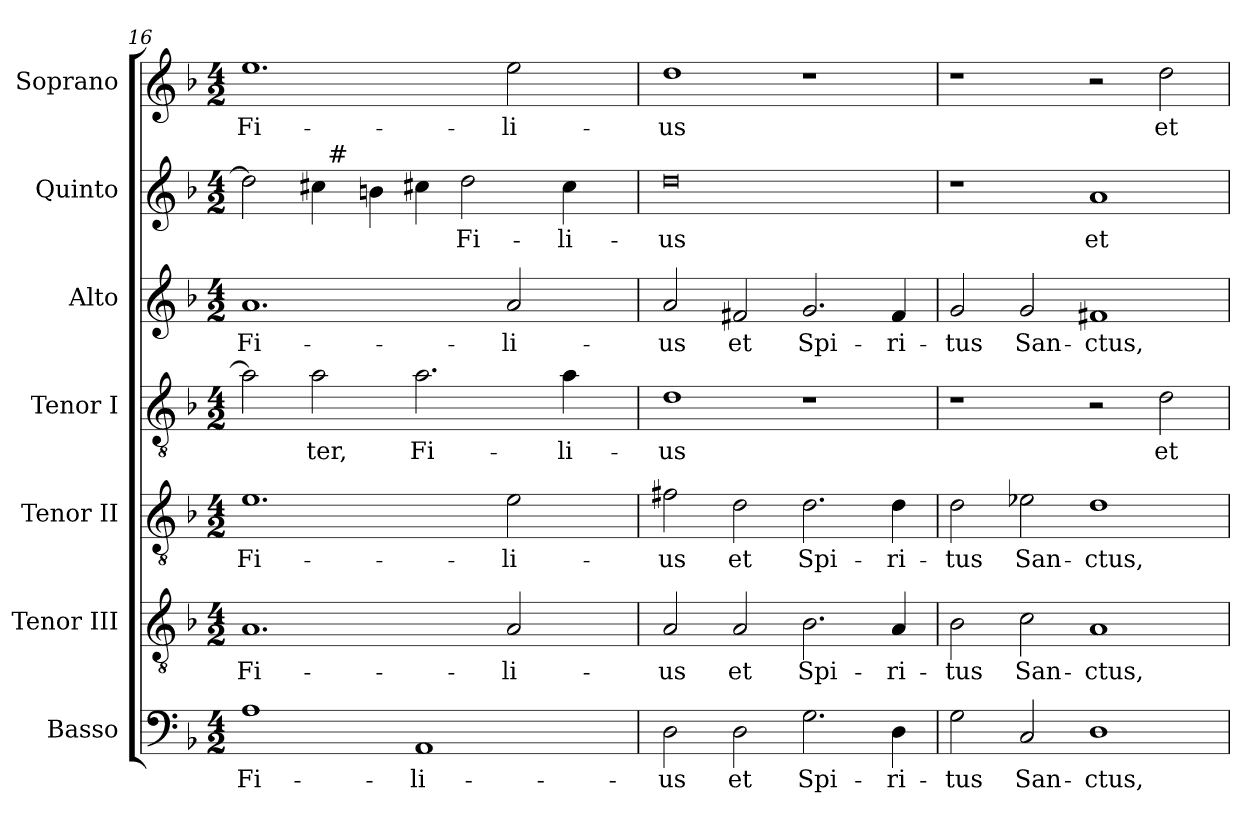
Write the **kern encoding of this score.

**kern	**text	**kern	**text	**kern	**text	**kern	**text	**kern	**text	**kern	**text	**kern	**text
*part7	*part7	*part6	*part6	*part5	*part5	*part4	*part4	*part3	*part3	*part2	*part2	*part1	*part1
*staff7	*staff7	*staff6	*staff6	*staff5	*staff5	*staff4	*staff4	*staff3	*staff3	*staff2	*staff2	*staff1	*staff1
*I"Basso	*	*I"Tenor III	*	*I"Tenor II	*	*I"Tenor I	*	*I"Alto	*	*I"Quinto	*	*I"Soprano	*
*I'B.	*	*I'T 3.	*	*I'T 2.	*	*I'T 1.	*	*I'A.	*	*I'Q.	*	*I'S.	*
*clefF4	*	*clefGv2	*	*clefGv2	*	*clefGv2	*	*clefG2	*	*clefG2	*	*clefG2	*
*	*	*ITrd7c12	*	*ITrd7c12	*	*ITrd7c12	*	*	*	*	*	*	*
*k[b-]	*	*k[b-]	*	*k[b-]	*	*k[b-]	*	*k[b-]	*	*k[b-]	*	*k[b-]	*
*F:	*	*F:	*	*F:	*	*F:	*	*F:	*	*F:	*	*F:	*
*M4/2	*	*M4/2	*	*M4/2	*	*M4/2	*	*M4/2	*	*M4/2	*	*M4/2	*
=16	=16	=16	=16	=16	=16	=16	=16	=16	=16	=16	=16	=16	=16
!	!LO:LY:b:color=#000000	!	!	!	!	!	!	!	!	!	!	!	!
!	!	!	!LO:LY:b:color=#000000	!	!	!	!	!	!	!	!	!	!
!	!	!	!	!	!LO:LY:b:color=#000000	!	!	!	!	!	!	!	!
!	!	!	!	!	!	!	!	!	!LO:LY:b:color=#000000	!	!	!	!
!	!	!	!	!	!	!	!	!	!	!	!	!	!LO:LY:b:color=#000000
*	*	*	*	*	*	*	*	*	*	*^	*	*	*
1Ai	Fi-	1.AAi	Fi-	1.Ei	Fi-	2Ai\]	.	1.ai	Fi-	2ddi\]	2ryy	.	1.eei	Fi-
!	!	!	!	!	!	!	!LO:LY:b:color=#000000	!	!	!	!	!	!	!
.	.	.	.	.	.	2Ai\	-ter,	.	.	4cc#i\	32ryy	.	.	.
.	.	.	.	.	.	.	.	.	.	.	256ryy	.	.	.
!	!	!	!	!	!	!	!	!	!	!	!LO:TX:a:t=#	!	!	!
.	.	.	.	.	.	.	.	.	.	.	1ryy	.	.	.
.	.	.	.	.	.	.	.	.	.	4bni\	.	.	.	.
!	!LO:LY:b:color=#000000	!	!	!	!	!	!	!	!	!	!	!	!	!
!	!	!	!	!	!	!	!LO:LY:b:color=#000000	!	!	!	!	!	!	!
1AAi	-li-	.	.	.	.	2.Ai\	Fi-	.	.	4cc#Xi\	.	.	.	.
!	!	!	!	!	!	!	!	!	!	!	!	!LO:LY:b:color=#000000	!	!
.	.	.	.	.	.	.	.	.	.	2ddi\	.	Fi-	.	.
!	!	!	!LO:LY:b:color=#000000	!	!	!	!	!	!	!	!	!	!	!
!	!	!	!	!	!LO:LY:b:color=#000000	!	!	!	!	!	!	!	!	!
!	!	!	!	!	!	!	!	!	!LO:LY:b:color=#000000	!	!	!	!	!
!	!	!	!	!	!	!	!	!	!	!	!	!	!	!LO:LY:b:color=#000000
.	.	2AAi/	-li-	2Ei\	-li-	.	.	2ai/	-li-	.	.	.	2eei\	-li-
.	.	.	.	.	.	.	.	.	.	.	4ryy	.	.	.
!	!	!	!	!	!	!	!LO:LY:b:color=#000000	!	!	!	!	!	!	!
!	!	!	!	!	!	!	!	!	!	!	!	!LO:LY:b:color=#000000	!	!
.	.	.	.	.	.	4Ai\	-li-	.	.	4cc#i\	.	-li-	.	.
.	.	.	.	.	.	.	.	.	.	.	8ryy	.	.	.
.	.	.	.	.	.	.	.	.	.	.	16ryy	.	.	.
.	.	.	.	.	.	.	.	.	.	.	64..ryy	.	.	.
*	*	*	*	*	*	*	*	*	*	*v	*v	*	*	*
=17	=17	=17	=17	=17	=17	=17	=17	=17	=17	=17	=17	=17	=17
*	*	*	*	*	*	*	*	*	*	*^	*	*	*
!	!LO:LY:b:color=#000000	!	!	!	!	!	!	!	!	!	!	!	!	!
*	*	*	*	*	*	*	*	*	*	*v	*v	*	*	*
*	*	*	*	*	*	*	*	*	*	*^	*	*	*
!	!	!	!LO:LY:b:color=#000000	!	!	!	!	!	!	!	!	!	!	!
*	*	*	*	*	*	*	*	*	*	*v	*v	*	*	*
*	*	*	*	*	*	*	*	*	*	*^	*	*	*
!	!	!	!	!	!LO:LY:b:color=#000000	!	!	!	!	!	!	!	!	!
*	*	*	*	*	*	*	*	*	*	*v	*v	*	*	*
*	*	*	*	*	*	*	*	*	*	*^	*	*	*
!	!	!	!	!	!	!	!LO:LY:b:color=#000000	!	!	!	!	!	!	!
*	*	*	*	*	*	*	*	*	*	*v	*v	*	*	*
*	*	*	*	*	*	*	*	*	*	*^	*	*	*
!	!	!	!	!	!	!	!	!	!LO:LY:b:color=#000000	!	!	!	!	!
*	*	*	*	*	*	*	*	*	*	*v	*v	*	*	*
*	*	*	*	*	*	*	*	*	*	*^	*	*	*
!	!	!	!	!	!	!	!	!	!	!	!	!LO:LY:b:color=#000000	!	!
*	*	*	*	*	*	*	*	*	*	*v	*v	*	*	*
*	*	*	*	*	*	*	*	*	*	*^	*	*	*
!	!	!	!	!	!	!	!	!	!	!	!	!	!	!LO:LY:b:color=#000000
*	*	*	*	*	*	*	*	*	*	*v	*v	*	*	*
2Di\	-us	2AAi/	-us	2F#Xi\	-us	1Di	-us	2ai/	-us	0ddi	-us	1ddi	-us
!	!LO:LY:b:color=#000000	!	!	!	!	!	!	!	!	!	!	!	!
!	!	!	!LO:LY:b:color=#000000	!	!	!	!	!	!	!	!	!	!
!	!	!	!	!	!LO:LY:b:color=#000000	!	!	!	!	!	!	!	!
!	!	!	!	!	!	!	!	!	!LO:LY:b:color=#000000	!	!	!	!
2Di\	et	2AAi/	et	2Di\	et	.	.	2f#Xi/	et	.	.	.	.
!	!LO:LY:b:color=#000000	!	!	!	!	!	!	!	!	!	!	!	!
!	!	!	!LO:LY:b:color=#000000	!	!	!	!	!	!	!	!	!	!
!	!	!	!	!	!LO:LY:b:color=#000000	!	!	!	!	!	!	!	!
!	!	!	!	!	!	!	!	!	!LO:LY:b:color=#000000	!	!	!	!
2.Gi\	Spi-	2.BB-i\	Spi-	2.Di\	Spi-	1r	.	2.gi/	Spi-	.	.	1r	.
!	!LO:LY:b:color=#000000	!	!	!	!	!	!	!	!	!	!	!	!
!	!	!	!LO:LY:b:color=#000000	!	!	!	!	!	!	!	!	!	!
!	!	!	!	!	!LO:LY:b:color=#000000	!	!	!	!	!	!	!	!
!	!	!	!	!	!	!	!	!	!LO:LY:b:color=#000000	!	!	!	!
4Di\	-ri-	4AAi/	-ri-	4Di\	-ri-	.	.	4f#i/	-ri-	.	.	.	.
=18	=18	=18	=18	=18	=18	=18	=18	=18	=18	=18	=18	=18	=18
!	!LO:LY:b:color=#000000	!	!	!	!	!	!	!	!	!	!	!	!
!	!	!	!LO:LY:b:color=#000000	!	!	!	!	!	!	!	!	!	!
!	!	!	!	!	!LO:LY:b:color=#000000	!	!	!	!	!	!	!	!
!	!	!	!	!	!	!	!	!	!LO:LY:b:color=#000000	!	!	!	!
2Gi\	-tus	2BB-i\	-tus	2Di\	-tus	1r	.	2gi/	-tus	1r	.	1r	.
!	!LO:LY:b:color=#000000	!	!	!	!	!	!	!	!	!	!	!	!
!	!	!	!LO:LY:b:color=#000000	!	!	!	!	!	!	!	!	!	!
!	!	!	!	!	!LO:LY:b:color=#000000	!	!	!	!	!	!	!	!
!	!	!	!	!	!	!	!	!	!LO:LY:b:color=#000000	!	!	!	!
2Ci/	San-	2Ci\	San-	2E-Xi\	San-	.	.	2gi/	San-	.	.	.	.
!	!LO:LY:b:color=#000000	!	!	!	!	!	!	!	!	!	!	!	!
!	!	!	!LO:LY:b:color=#000000	!	!	!	!	!	!	!	!	!	!
!	!	!	!	!	!LO:LY:b:color=#000000	!	!	!	!	!	!	!	!
!	!	!	!	!	!	!	!	!	!LO:LY:b:color=#000000	!	!	!	!
!	!	!	!	!	!	!	!	!	!	!	!LO:LY:b:color=#000000	!	!
1Di	-ctus,	1AAi	-ctus,	1Di	-ctus,	2r	.	1f#Xi	-ctus,	1ai	et	2r	.
!	!	!	!	!	!	!	!LO:LY:b:color=#000000	!	!	!	!	!	!
!	!	!	!	!	!	!	!	!	!	!	!	!	!LO:LY:b:color=#000000
.	.	.	.	.	.	2Di\	et	.	.	.	.	2ddi\	et
=	=	=	=	=	=	=	=	=	=	=	=	=	=
*-	*-	*-	*-	*-	*-	*-	*-	*-	*-	*-	*-	*-	*-
